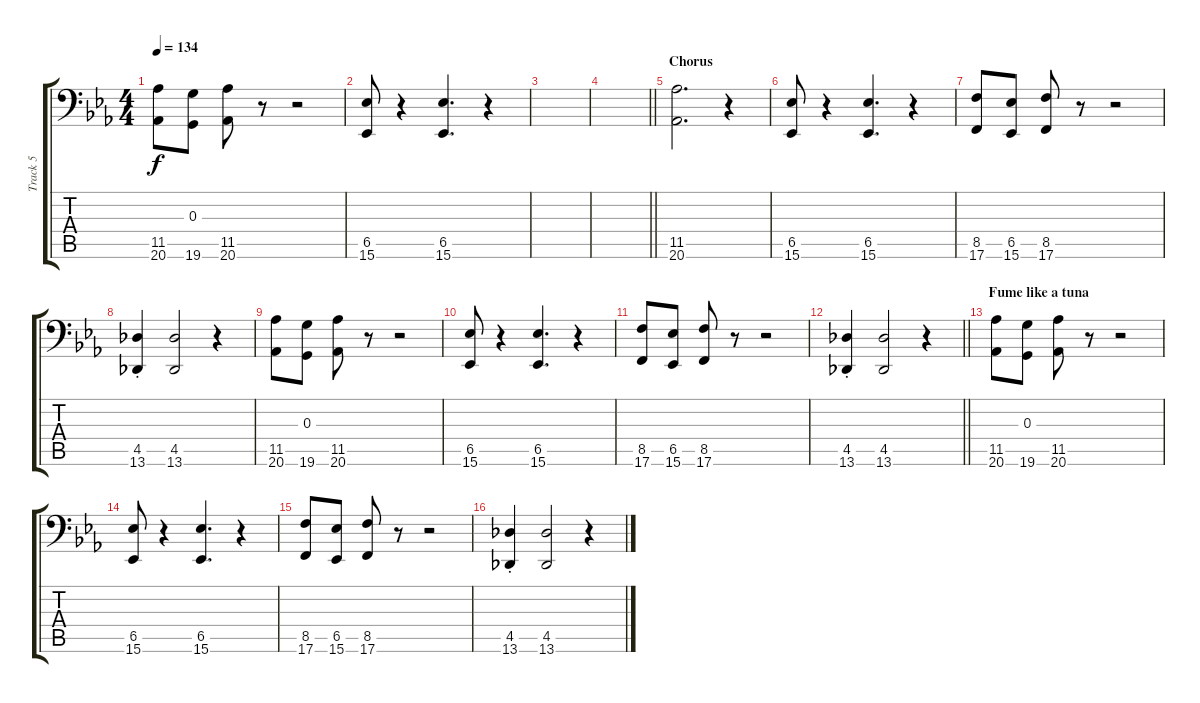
\track ("Track 5" "Track 5") {instrument synthbass2}
\staff {score tabs}
\tuning (E3 B2 G2 D2 A1 C0) {hide}
\ts (4 4)
\tempo 134
\clef f4
\ks eb
(11.5 20.6).8{dy f} (0.3 19.6).8 (11.5 20.6).8 r.8 r.2 |
(6.5 15.6).8 r.4 (6.5 15.6).4{d} r.4 |
|
\barLineRight lightlight
|
\section ("" "Chorus")
(11.5 20.6).2{d} r.4 |
(6.5 15.6).8 r.4 (6.5 15.6).4{d} r.4 |
(8.5 17.6).8 (6.5 15.6).8 (8.5 17.6).8 r.8 r.2 |
(4.5{st} 13.6{st}).4 (4.5 13.6).2 r.4 |
(11.5 20.6).8 (0.3 19.6).8 (11.5 20.6).8 r.8 r.2 |
(6.5 15.6).8 r.4 (6.5 15.6).4{d} r.4 |
(8.5 17.6).8 (6.5 15.6).8 (8.5 17.6).8 r.8 r.2 |
\barLineRight lightlight
(4.5{st} 13.6{st}).4 (4.5 13.6).2 r.4 |
\section ("" "Fume like a tuna")
(11.5 20.6).8 (0.3 19.6).8 (11.5 20.6).8 r.8 r.2 |
(6.5 15.6).8 r.4 (6.5 15.6).4{d} r.4 |
(8.5 17.6).8 (6.5 15.6).8 (8.5 17.6).8 r.8 r.2 |
(4.5{st} 13.6{st}).4 (4.5 13.6).2 r.4
